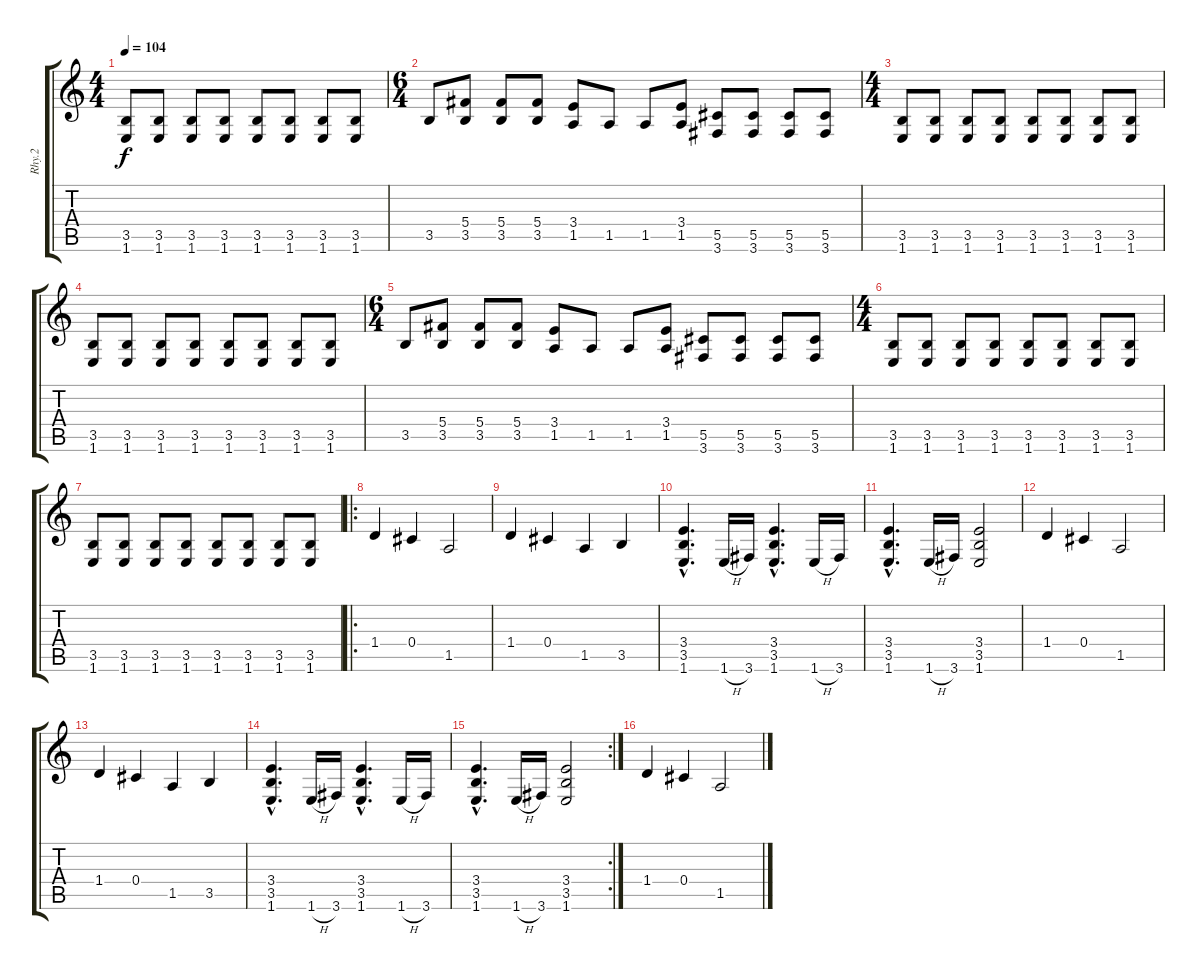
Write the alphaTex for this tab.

\track ("Rhy.2" "Rhy.2") {instrument distortionguitar}
\staff {score tabs}
\tuning (Eb4 Bb3 Gb3 Db3 Ab2 Eb2) {hide}
\ts (4 4)
\tempo 104
\clef g2
\ks c
(3.5 1.6).8{dy f} (3.5 1.6).8 (3.5 1.6).8 (3.5 1.6).8 (3.5 1.6).8 (3.5 1.6).8 (3.5 1.6).8 (3.5 1.6).8 |
\ts (6 4)
3.5.8 (5.4 3.5).8 (5.4 3.5).8 (5.4 3.5).8 (3.4 1.5).8 1.5.8 1.5.8 (3.4 1.5).8 (5.5 3.6).8 (5.5 3.6).8 (5.5 3.6).8 (5.5 3.6).8 |
\ts (4 4)
(3.5 1.6).8 (3.5 1.6).8 (3.5 1.6).8 (3.5 1.6).8 (3.5 1.6).8 (3.5 1.6).8 (3.5 1.6).8 (3.5 1.6).8 |
(3.5 1.6).8 (3.5 1.6).8 (3.5 1.6).8 (3.5 1.6).8 (3.5 1.6).8 (3.5 1.6).8 (3.5 1.6).8 (3.5 1.6).8 |
\ts (6 4)
3.5.8 (5.4 3.5).8 (5.4 3.5).8 (5.4 3.5).8 (3.4 1.5).8 1.5.8 1.5.8 (3.4 1.5).8 (5.5 3.6).8 (5.5 3.6).8 (5.5 3.6).8 (5.5 3.6).8 |
\ts (4 4)
(3.5 1.6).8 (3.5 1.6).8 (3.5 1.6).8 (3.5 1.6).8 (3.5 1.6).8 (3.5 1.6).8 (3.5 1.6).8 (3.5 1.6).8 |
(3.5 1.6).8 (3.5 1.6).8 (3.5 1.6).8 (3.5 1.6).8 (3.5 1.6).8 (3.5 1.6).8 (3.5 1.6).8 (3.5 1.6).8 |
\ro
1.4.4 0.4.4 1.5.2 |
1.4.4 0.4.4 1.5.4 3.5.4 |
(3.4{hac} 3.5{hac} 1.6{hac}).4{d} 1.6{h}.16 3.6.16 (3.4{hac} 3.5{hac} 1.6{hac}).4{d} 1.6{h}.16 3.6.16 |
(3.4{hac} 3.5{hac} 1.6{hac}).4{d} 1.6{h}.16 3.6.16 (3.4 3.5 1.6).2 |
1.4.4 0.4.4 1.5.2 |
1.4.4 0.4.4 1.5.4 3.5.4 |
(3.4{hac} 3.5{hac} 1.6{hac}).4{d} 1.6{h}.16 3.6.16 (3.4{hac} 3.5{hac} 1.6{hac}).4{d} 1.6{h}.16 3.6.16 |
\rc 2
(3.4{hac} 3.5{hac} 1.6{hac}).4{d} 1.6{h}.16 3.6.16 (3.4 3.5 1.6).2 |
1.4.4 0.4.4 1.5.2
